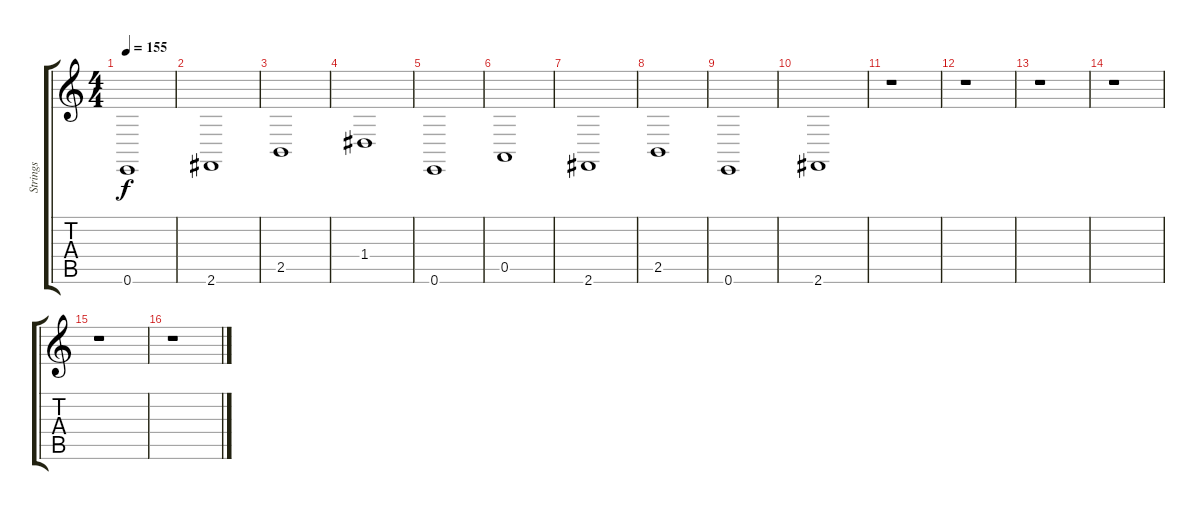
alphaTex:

\track ("Strings" "Strings") {instrument stringensemble1}
\staff {score tabs}
\tuning (E4 B3 G3 D3 A2 E2) {hide}
\ts (4 4)
\tempo 155
\clef g2
\ks c
0.6.1{dy f} |
2.6.1 |
2.5.1 |
1.4.1 |
0.6.1 |
0.5.1 |
2.6.1 |
2.5.1 |
0.6.1 |
2.6.1 |
r.1 |
r.1 |
r.1 |
r.1 |
r.1 |
r.1
